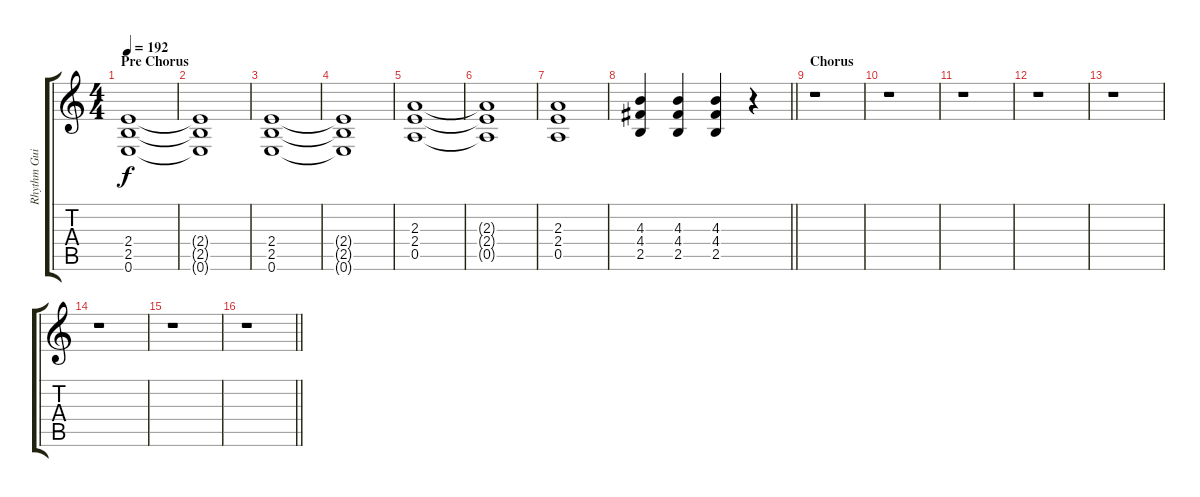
\track ("Rhythm Guitar" "Rhythm Gui") {instrument distortionguitar}
\staff {score tabs}
\tuning (E4 B3 G3 D3 A2 E2) {hide}
\ts (4 4)
\section ("" "Pre Chorus")
\tempo 192
\clef g2
\ks c
(2.4 2.5 0.6).1{dy f} |
(2.4{t} 2.5{t} 0.6{t}).1 |
(2.4 2.5 0.6).1 |
(2.4{t} 2.5{t} 0.6{t}).1 |
(2.3 2.4 0.5).1 |
(2.3{t} 2.4{t} 0.5{t}).1 |
(2.3 2.4 0.5).1 |
\barLineRight lightlight
(4.3 4.4 2.5).4 (4.3 4.4 2.5).4 (4.3 4.4 2.5).4 r.4 |
\section ("" "Chorus")
r.1 |
r.1 |
r.1 |
r.1 |
r.1 |
r.1 |
r.1 |
\barLineRight lightlight
r.1
